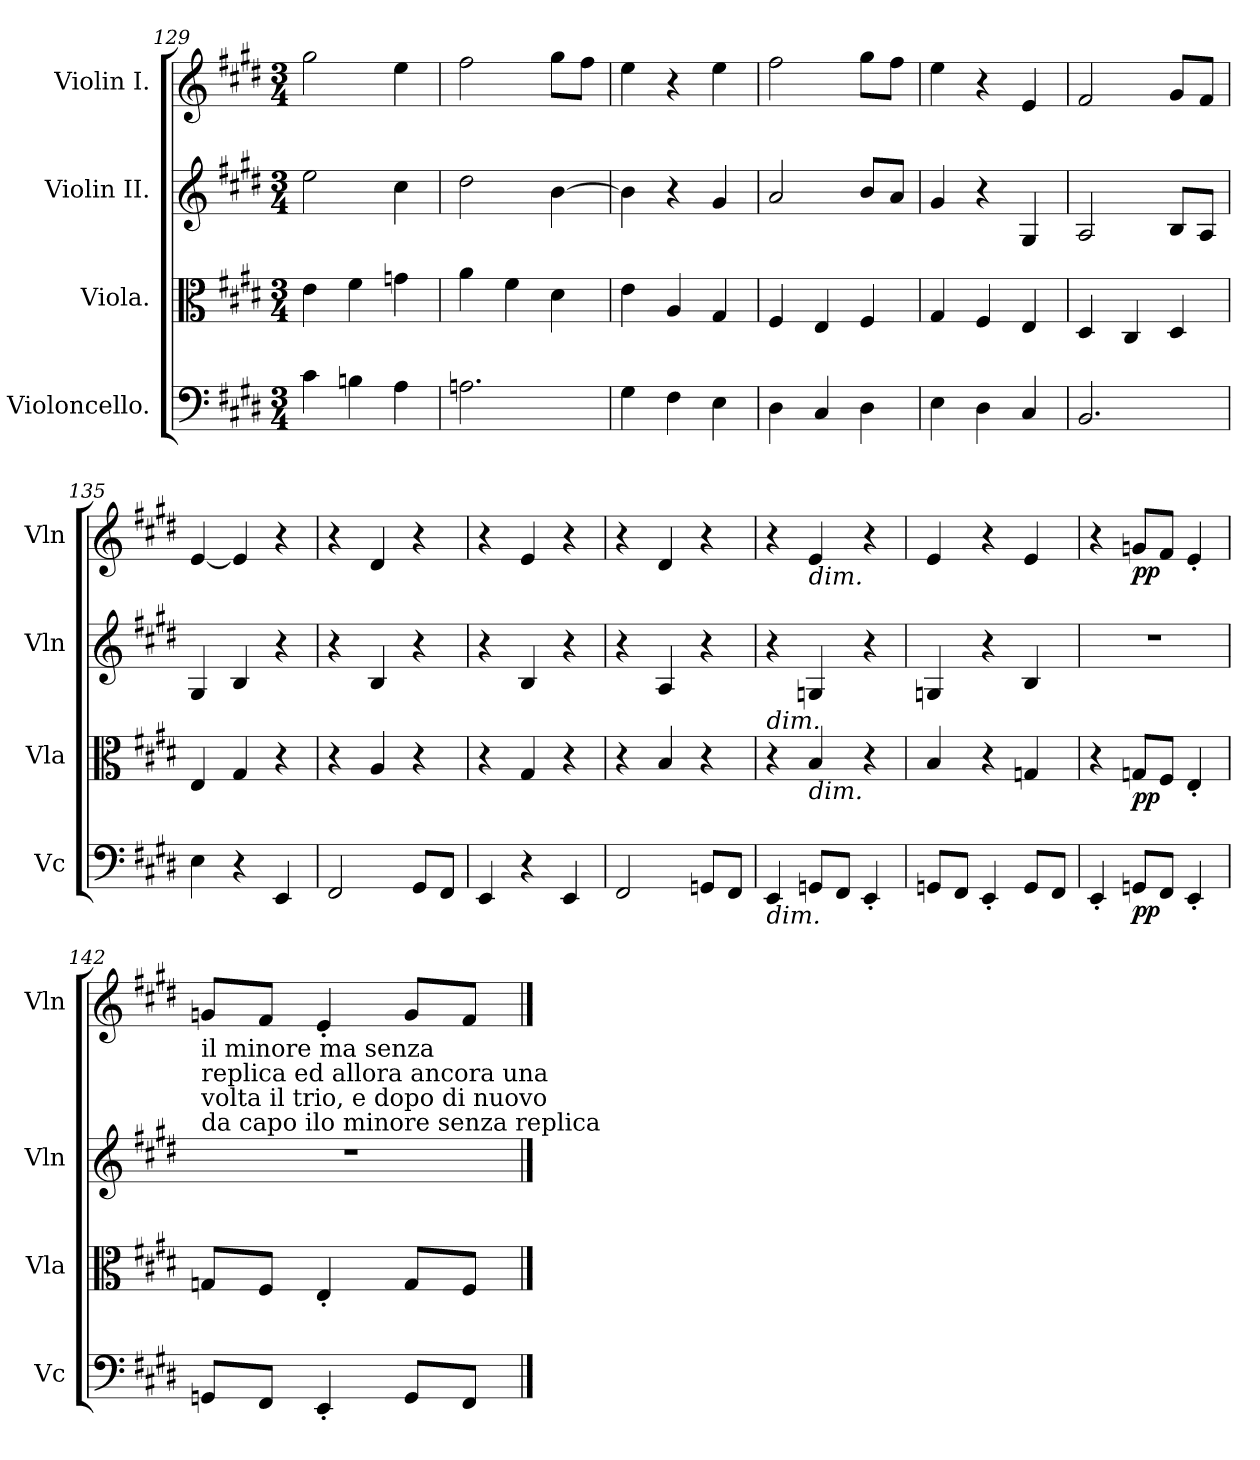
**kern	**dynam	**kern	**dynam	**kern	**kern	**dynam
*part4	*part4	*part3	*part3	*part2	*part1	*part1
*staff4	*staff4	*staff3	*staff3	*staff2	*staff1	*staff1
*I"Violoncello.	*	*I"Viola.	*	*I"Violin II.	*I"Violin I.	*
*I'Vc	*	*I'Vla	*	*I'Vln	*I'Vln	*
*clefF4	*	*clefC3	*	*clefG2	*clefG2	*
*k[f#c#g#d#]	*	*k[f#c#g#d#]	*	*k[f#c#g#d#]	*k[f#c#g#d#]	*
*M3/4	*	*M3/4	*	*M3/4	*M3/4	*
=129	=129	=129	=129	=129	=129	=129
4c#\	.	4e\	.	2ee\	2gg#\	.
4Bn\	.	4f#\	.	.	.	.
4A\	.	4gn\	.	4cc#\	4ee\	.
=130	=130	=130	=130	=130	=130	=130
2.An\	.	4a\	.	2dd#\	2ff#\	.
.	.	4f#\	.	.	.	.
.	.	4d#\	.	[4b\	8gg#\L	.
.	.	.	.	.	8ff#\J	.
=131	=131	=131	=131	=131	=131	=131
4G#\	.	4e\	.	4b\]	4ee\	.
4F#\	.	4A/	.	4r	4r	.
4E\	.	4G#/	.	4g#/	4ee\	.
!!LO:LB:g=z
=132	=132	=132	=132	=132	=132	=132
4D#\	.	4F#/	.	2a/	2ff#\	.
4C#/	.	4E/	.	.	.	.
4D#\	.	4F#/	.	8b/L	8gg#\L	.
.	.	.	.	8a/J	8ff#\J	.
!!LO:LB:g=z
=133	=133	=133	=133	=133	=133	=133
4E\	.	4G#/	.	4g#/	4ee\	.
4D#\	.	4F#/	.	4r	4r	.
4C#/	.	4E/	.	4G#/	4e/	.
=134	=134	=134	=134	=134	=134	=134
2.BB/	.	4D#/	.	2A/	2f#/	.
.	.	4C#/	.	.	.	.
.	.	4D#/	.	8B/L	8g#/L	.
.	.	.	.	8A/J	8f#/J	.
=135	=135	=135	=135	=135	=135	=135
4E\	.	4E/	.	4G#/	[4e/	.
4r	.	4G#/	.	4B/	4e/]	.
4EE/	.	4r	.	4r	4r	.
=136	=136	=136	=136	=136	=136	=136
2FF#/	.	4r	.	4r	4r	.
.	.	4A/	.	4B/	4d#/	.
8GG#/L	.	4r	.	4r	4r	.
8FF#/J	.	.	.	.	.	.
=137	=137	=137	=137	=137	=137	=137
4EE/	.	4r	.	4r	4r	.
4r	.	4G#/	.	4B/	4e/	.
4EE/	.	4r	.	4r	4r	.
=138	=138	=138	=138	=138	=138	=138
2FF#/	.	4r	.	4r	4r	.
.	.	4B/	.	4A/	4d#/	.
8GGn/L	.	4r	.	4r	4r	.
8FF#/J	.	.	.	.	.	.
=139	=139	=139	=139	=139	=139	=139
!	!	!	!	!LO:TX:b:i:t=dim.	!	!
!LO:TX:b:i:t=dim.	!	!	!	!	!	!
4EE/	.	4r	.	4r	4r	.
!	!	!	!	!	!LO:TX:b:i:t=dim.	!
!	!	!LO:TX:b:i:t=dim.	!	!	!	!
8GGn/L	.	4B/	.	4Gn/	4e/	.
8FF#/J	.	.	.	.	.	.
4EE'/	.	4r	.	4r	4r	.
=140	=140	=140	=140	=140	=140	=140
8GGn/L	.	4B/	.	4Gn/	4e/	.
8FF#/J	.	.	.	.	.	.
4EE'/	.	4r	.	4r	4r	.
8GG/L	.	4Gn/	.	4B/	4e/	.
8FF#/J	.	.	.	.	.	.
!!LO:PB:g=z
=141	=141	=141	=141	=141	=141	=141
4EE'/	.	4r	.	2.r	4r	.
!	!LO:DY:b	!	!LO:DY:b	!	!	!LO:DY:b
8GGn/L	pp	8Gn/L	pp	.	8gn/L	pp
8FF#/J	.	8F#/J	.	.	8f#/J	.
4EE'/	.	4E'/	.	.	4e'/	.
=142	=142	=142	=142	=142	=142	=142
!	!	!	!	!	!LO:TX:b:t=il minore ma senza	!
!	!	!	!	!	!LO:TX:b:t=replica ed allora ancora una	!
!	!	!	!	!	!LO:TX:b:t=volta il trio, e dopo di nuovo	!
!	!	!	!	!	!LO:TX:b:t=da capo ilo minore senza replica	!
8GGn/L	.	8Gn/L	.	2.r	8gn/L	.
8FF#/J	.	8F#/J	.	.	8f#/J	.
4EE'/	.	4E'/	.	.	4e'/	.
8GG/L	.	8G/L	.	.	8g/L	.
8FF#/J	.	8F#/J	.	.	8f#/J	.
==	==	==	==	==	==	==
*-	*-	*-	*-	*-	*-	*-
